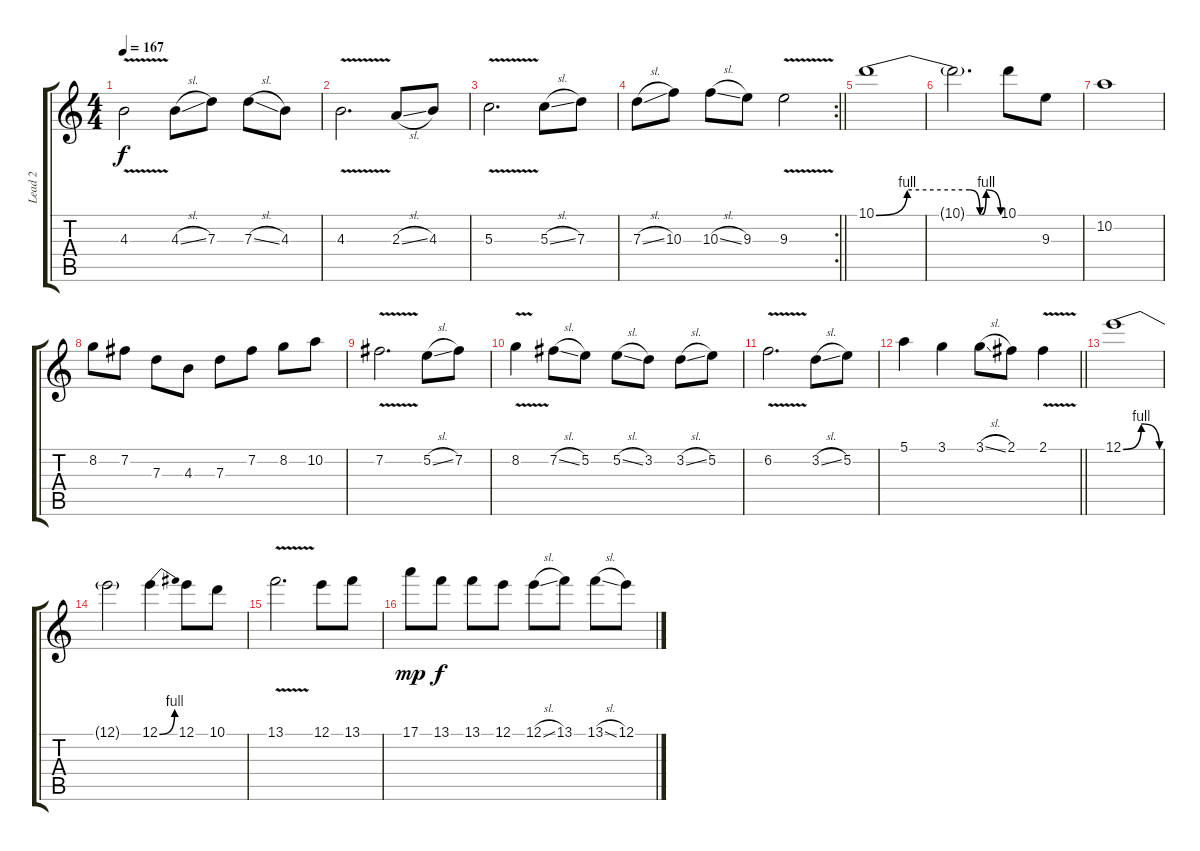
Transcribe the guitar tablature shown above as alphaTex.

\track ("Lead 2" "Lead 2") {instrument overdrivenguitar}
\staff {score tabs}
\tuning (E4 B3 G3 D3 A2 E2) {hide}
\ts (4 4)
\tempo 167
\clef g2
\ks c
4.3{v}.2{dy f} 4.3{sl}.8 7.3.8 7.3{sl}.8 4.3.8 |
4.3{v}.2{d} 2.3{sl}.8 4.3.8 |
5.3{v}.2{d} 5.3{sl}.8 7.3.8 |
\rc 2
\barLineRight lightlight
7.3{sl}.8 10.3.8 10.3{sl}.8 9.3.8 9.3{v}.2 |
\section ("" "")
10.1{be (custom 0 0 15 4 45 4 50 0 53 4 60 0)}.1 |
10.1{t}.2{d} 10.1.8 9.3.8 |
10.2.1 |
8.2.8 7.2.8 7.3.8 4.3.8 7.3.8 7.2.8 8.2.8 10.2.8 |
7.2{v}.2{d} 5.2{sl}.8 7.2.8 |
8.2{v}.4 7.2{sl}.8 5.2.8 5.2{sl}.8 3.2.8 3.2{sl}.8 5.2.8 |
6.2{v}.2{d} 3.2{sl}.8 5.2.8 |
\barLineRight lightlight
5.1.4 3.1.4 3.1{sl}.8 2.1.8 2.1{v}.4 |
\section ("" "")
12.1{be (bendrelease 0 0 15 4 55 4 60 0)}.1 |
12.1{t}.2 12.1{be (bend 0 0 60 4)}.4 12.1.8 10.1.8 |
13.1{v}.2{d} 12.1.8 13.1.8 |
17.1.8{dy mp} 13.1.8{dy f} 13.1.8 12.1.8 12.1{sl}.8 13.1.8 13.1{sl}.8 12.1.8
